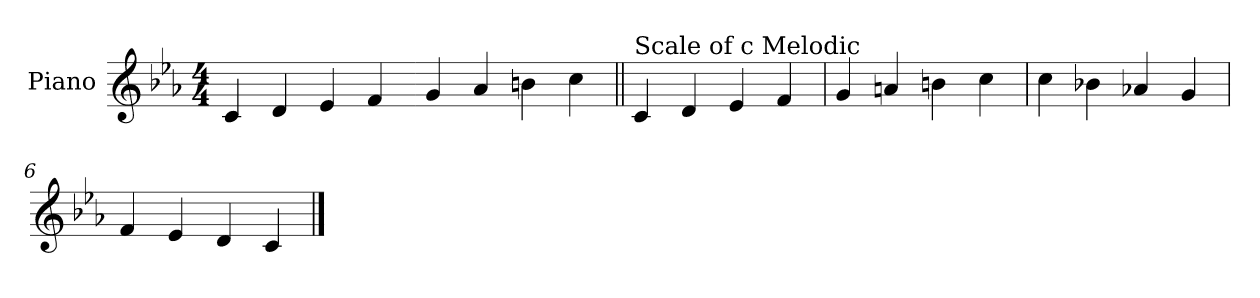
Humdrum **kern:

**kern
*part1
*staff1
*I"Piano
*I'Pno.
*clefG2
*k[b-e-a-]
*M4/4
*MM80
=1
4c/
4d/
4e-/
4f/
=2-
4g/
4a-/
4bn\
4cc\
!!LO:LB:g=z
=3||
!LO:TX:a:t=Scale of c Melodic
4c/
4d/
4e-/
4f/
=4`
4g/
4an/
4bn\
4cc\
=5
4cc\
4b-X\
4a-X/
4g/
=6`
4f/
4e-/
4d/
4c/
==
*-
